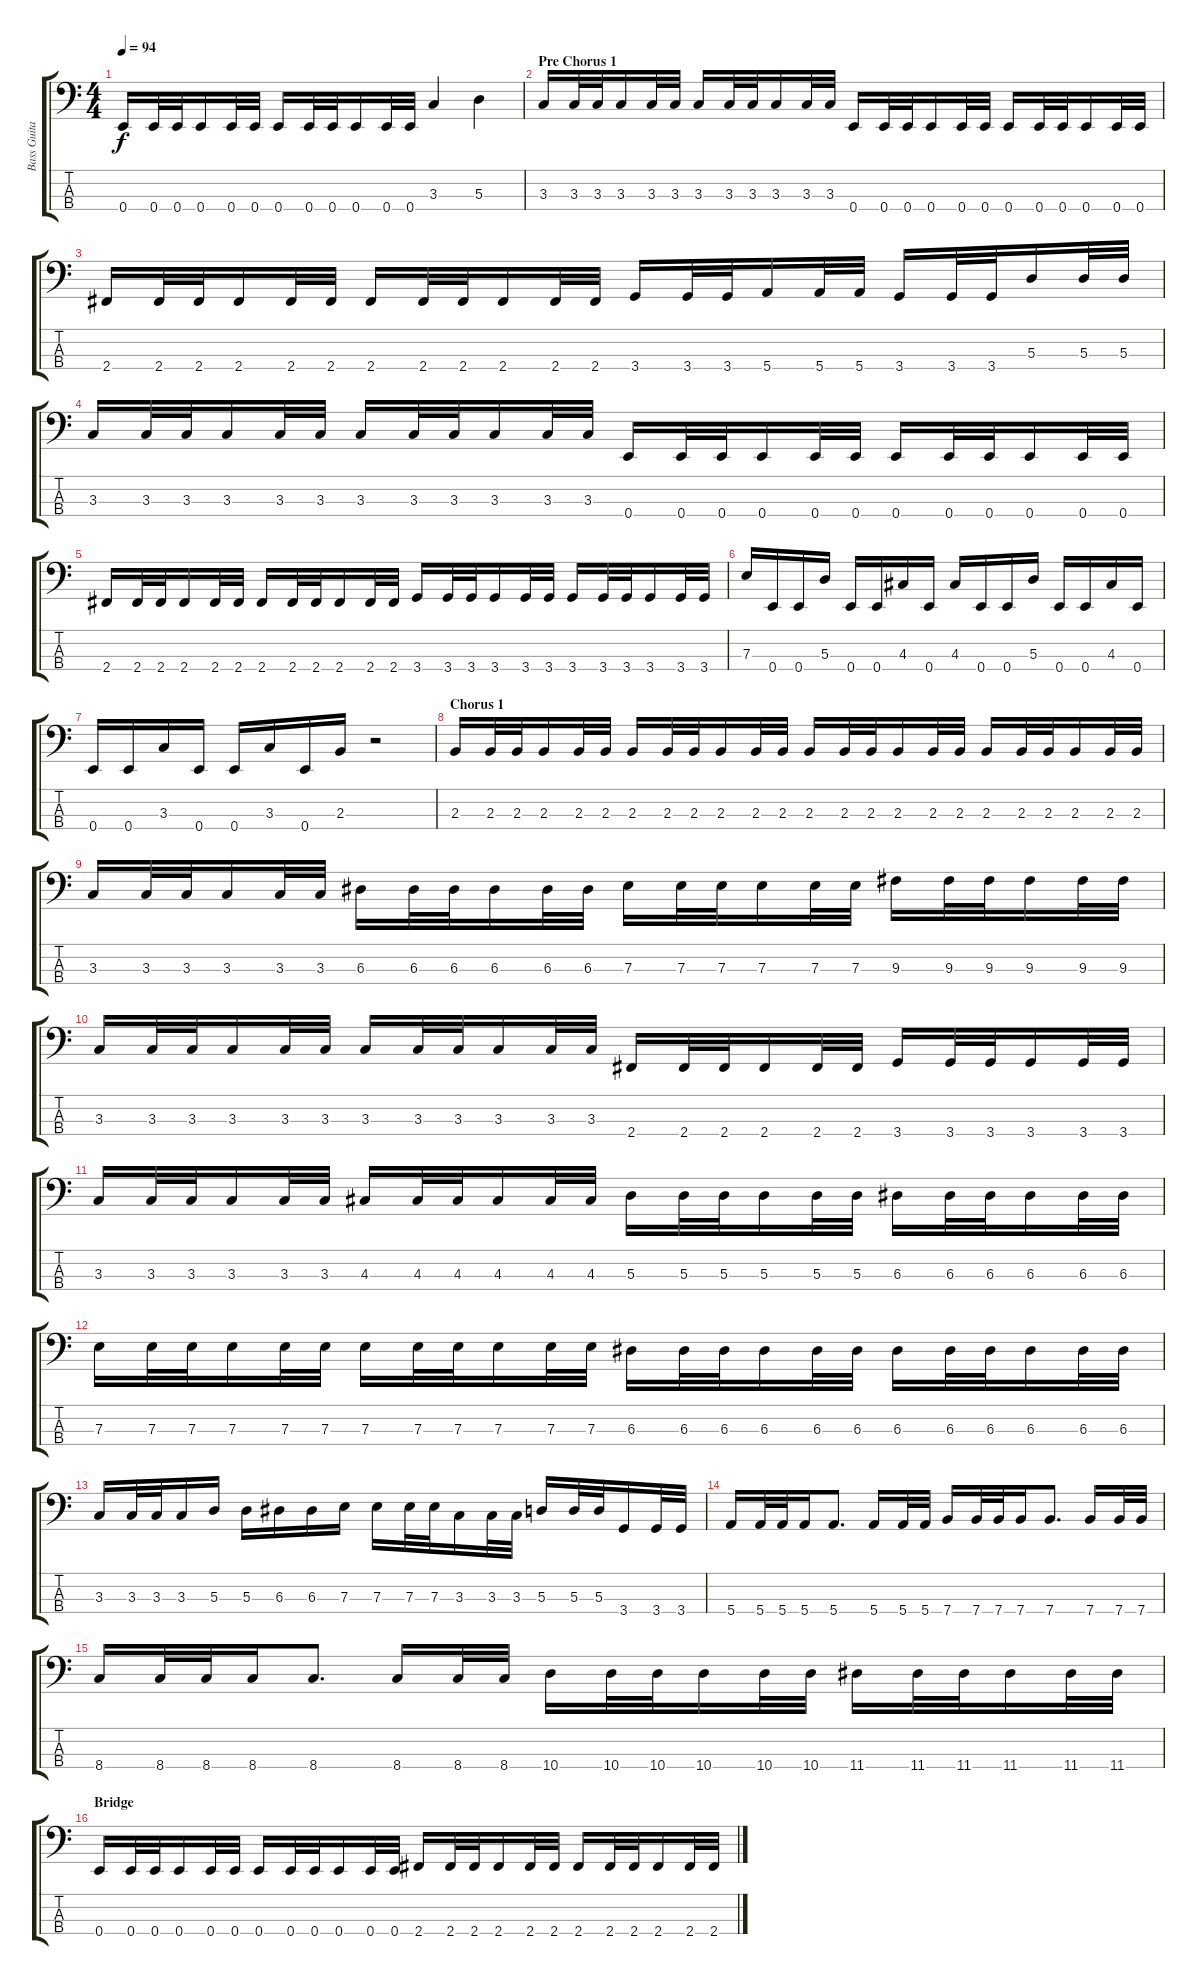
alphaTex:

\track ("Bass Guitar" "Bass Guita") {instrument electricbasspick}
\staff {score tabs}
\tuning (G2 D2 A1 E1) {hide}
\ts (4 4)
\tempo 94
\clef f4
\ks c
0.4.16{dy f} 0.4.32 0.4.32 0.4.16 0.4.32 0.4.32 0.4.16 0.4.32 0.4.32 0.4.16 0.4.32 0.4.32 3.3.4 5.3.4 |
\section ("" "Pre Chorus 1")
3.3.16 3.3.32 3.3.32 3.3.16 3.3.32 3.3.32 3.3.16 3.3.32 3.3.32 3.3.16 3.3.32 3.3.32 0.4.16 0.4.32 0.4.32 0.4.16 0.4.32 0.4.32 0.4.16 0.4.32 0.4.32 0.4.16 0.4.32 0.4.32 |
2.4.16 2.4.32 2.4.32 2.4.16 2.4.32 2.4.32 2.4.16 2.4.32 2.4.32 2.4.16 2.4.32 2.4.32 3.4.16 3.4.32 3.4.32 5.4.16 5.4.32 5.4.32 3.4.16 3.4.32 3.4.32 5.3.16 5.3.32 5.3.32 |
3.3.16 3.3.32 3.3.32 3.3.16 3.3.32 3.3.32 3.3.16 3.3.32 3.3.32 3.3.16 3.3.32 3.3.32 0.4.16 0.4.32 0.4.32 0.4.16 0.4.32 0.4.32 0.4.16 0.4.32 0.4.32 0.4.16 0.4.32 0.4.32 |
2.4.16 2.4.32 2.4.32 2.4.16 2.4.32 2.4.32 2.4.16 2.4.32 2.4.32 2.4.16 2.4.32 2.4.32 3.4.16 3.4.32 3.4.32 3.4.16 3.4.32 3.4.32 3.4.16 3.4.32 3.4.32 3.4.16 3.4.32 3.4.32 |
7.3.16 0.4.16 0.4.16 5.3.16 0.4.16 0.4.16 4.3.16 0.4.16 4.3.16 0.4.16 0.4.16 5.3.16 0.4.16 0.4.16 4.3.16 0.4.16 |
0.4.16 0.4.16 3.3.16 0.4.16 0.4.16 3.3.16 0.4.16 2.3.16 r.2 |
\section ("" "Chorus 1")
2.3.16 2.3.32 2.3.32 2.3.16 2.3.32 2.3.32 2.3.16 2.3.32 2.3.32 2.3.16 2.3.32 2.3.32 2.3.16 2.3.32 2.3.32 2.3.16 2.3.32 2.3.32 2.3.16 2.3.32 2.3.32 2.3.16 2.3.32 2.3.32 |
3.3.16 3.3.32 3.3.32 3.3.16 3.3.32 3.3.32 6.3.16 6.3.32 6.3.32 6.3.16 6.3.32 6.3.32 7.3.16 7.3.32 7.3.32 7.3.16 7.3.32 7.3.32 9.3.16 9.3.32 9.3.32 9.3.16 9.3.32 9.3.32 |
3.3.16 3.3.32 3.3.32 3.3.16 3.3.32 3.3.32 3.3.16 3.3.32 3.3.32 3.3.16 3.3.32 3.3.32 2.4.16 2.4.32 2.4.32 2.4.16 2.4.32 2.4.32 3.4.16 3.4.32 3.4.32 3.4.16 3.4.32 3.4.32 |
3.3.16 3.3.32 3.3.32 3.3.16 3.3.32 3.3.32 4.3.16 4.3.32 4.3.32 4.3.16 4.3.32 4.3.32 5.3.16 5.3.32 5.3.32 5.3.16 5.3.32 5.3.32 6.3.16 6.3.32 6.3.32 6.3.16 6.3.32 6.3.32 |
7.3.16 7.3.32 7.3.32 7.3.16 7.3.32 7.3.32 7.3.16 7.3.32 7.3.32 7.3.16 7.3.32 7.3.32 6.3.16 6.3.32 6.3.32 6.3.16 6.3.32 6.3.32 6.3.16 6.3.32 6.3.32 6.3.16 6.3.32 6.3.32 |
3.3.16 3.3.32 3.3.32 3.3.16 5.3.16 5.3.16 6.3.16 6.3.16 7.3.16 7.3.16 7.3.32 7.3.32 3.3.16 3.3.32 3.3.32 5.3.16 5.3.32 5.3.32 3.4.16 3.4.32 3.4.32 |
5.4.16 5.4.32 5.4.32 5.4.16 5.4.8{d} 5.4.16 5.4.32 5.4.32 7.4.16 7.4.32 7.4.32 7.4.16 7.4.8{d} 7.4.16 7.4.32 7.4.32 |
8.4.16 8.4.32 8.4.32 8.4.16 8.4.8{d} 8.4.16 8.4.32 8.4.32 10.4.16 10.4.32 10.4.32 10.4.16 10.4.32 10.4.32 11.4.16 11.4.32 11.4.32 11.4.16 11.4.32 11.4.32 |
\section ("" "Bridge")
0.4.16 0.4.32 0.4.32 0.4.16 0.4.32 0.4.32 0.4.16 0.4.32 0.4.32 0.4.16 0.4.32 0.4.32 2.4.16 2.4.32 2.4.32 2.4.16 2.4.32 2.4.32 2.4.16 2.4.32 2.4.32 2.4.16 2.4.32 2.4.32
